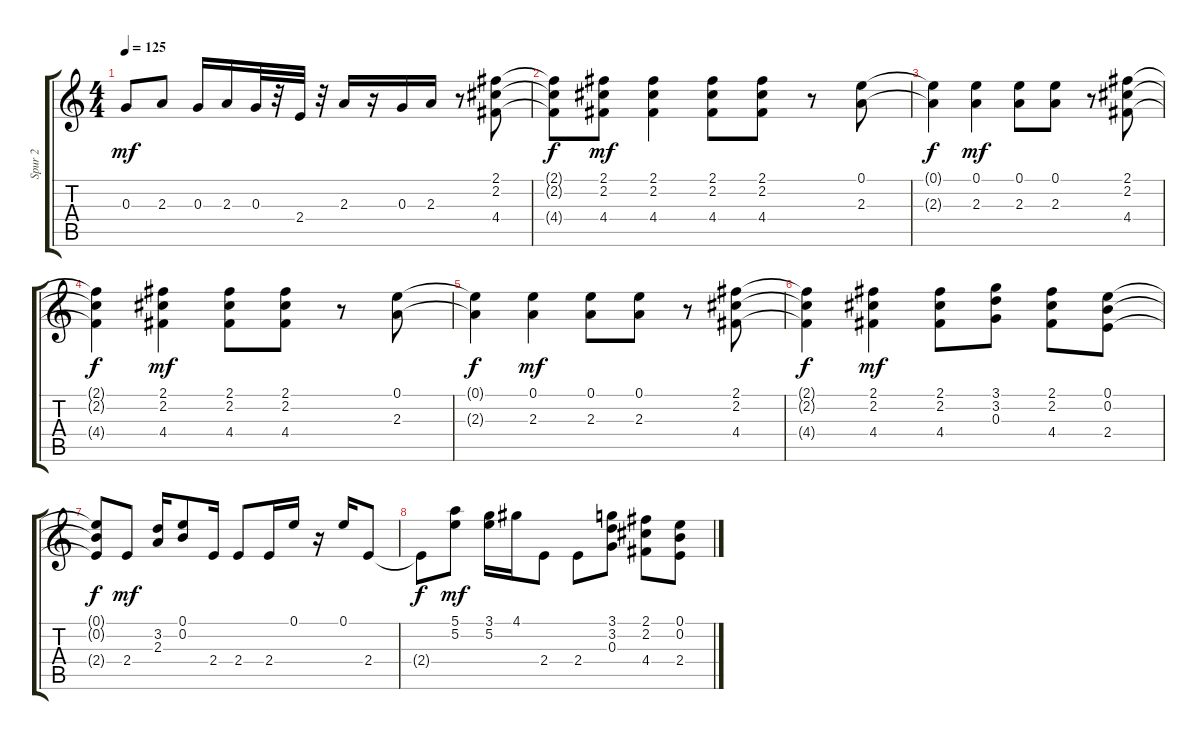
\track ("Spur 2" "Spur 2") {instrument overdrivenguitar}
\staff {score tabs}
\tuning (E4 B3 G3 D3 A2 E2) {hide}
\ts (4 4)
\tempo 125
\clef g2
\ks c
0.3.8{dy mf} 2.3.8 0.3.16 2.3.16 0.3.32 r.32 2.4.32 r.32 2.3.16 r.16 0.3.16 2.3.16 r.8 (2.1 2.2 4.4).8 |
(2.1{t} 2.2{t} 4.4{t}).8{dy f} (2.1 2.2 4.4).8{dy mf} (2.1 2.2 4.4).4 (2.1 2.2 4.4).8 (2.1 2.2 4.4).8 r.8 (0.1 2.3).8 |
(0.1{t} 2.3{t}).4{dy f} (0.1 2.3).4{dy mf} (0.1 2.3).8 (0.1 2.3).8 r.8 (2.1 2.2 4.4).8 |
(2.1{t} 2.2{t} 4.4{t}).4{dy f} (2.1 2.2 4.4).4{dy mf} (2.1 2.2 4.4).8 (2.1 2.2 4.4).8 r.8 (0.1 2.3).8 |
(0.1{t} 2.3{t}).4{dy f} (0.1 2.3).4{dy mf} (0.1 2.3).8 (0.1 2.3).8 r.8 (2.1 2.2 4.4).8 |
(2.1{t} 2.2{t} 4.4{t}).4{dy f} (2.1 2.2 4.4).4{dy mf} (2.1 2.2 4.4).8 (3.1 3.2 0.3).8 (2.1 2.2 4.4).8 (0.1 0.2 2.4).8 |
(0.1{t} 0.2{t} 2.4{t}).8{dy f} 2.4.8{dy mf} (3.2 2.3).16 (0.1 0.2).8 2.4.16 2.4.8 2.4.16 0.1.16 r.16 0.1.16 2.4.8 |
2.4{t}.8{dy f} (5.1 5.2).8{dy mf} (3.1 5.2).16 4.1.16 2.4.8 2.4.8 (3.1 3.2 0.3).8 (2.1 2.2 4.4).8 (0.1 0.2 2.4).8
